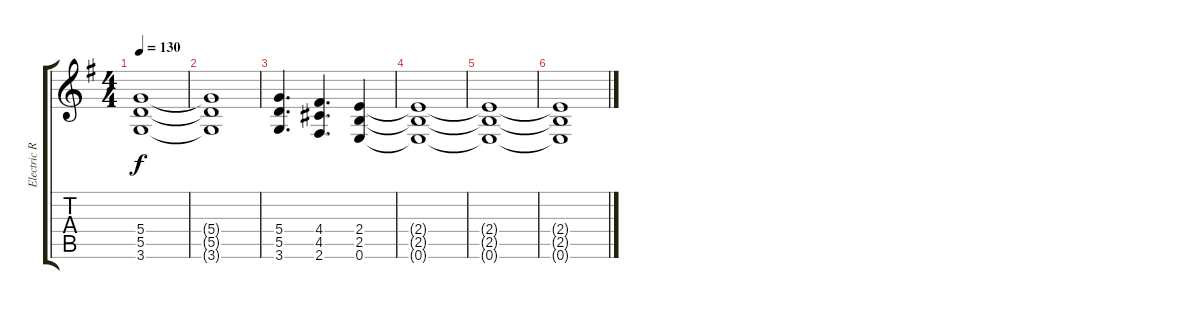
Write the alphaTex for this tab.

\track ("Electric Rythm Guitar" "Electric R") {instrument distortionguitar}
\staff {score tabs}
\tuning (E4 B3 G3 D3 A2 E2) {hide}
\ts (4 4)
\tempo 130
\clef g2
\ks g
(5.4{t} 5.5{t} 3.6{t}).1{dy f} |
(5.4{t} 5.5{t} 3.6{t}).1 |
(5.4 5.5 3.6).4{d} (4.4 4.5 2.6).4{d} (2.4 2.5 0.6).4{volume 0} |
(2.4{t} 2.5{t} 0.6{t}).1 |
(2.4{t} 2.5{t} 0.6{t}).1 |
(2.4{t} 2.5{t} 0.6{t}).1
